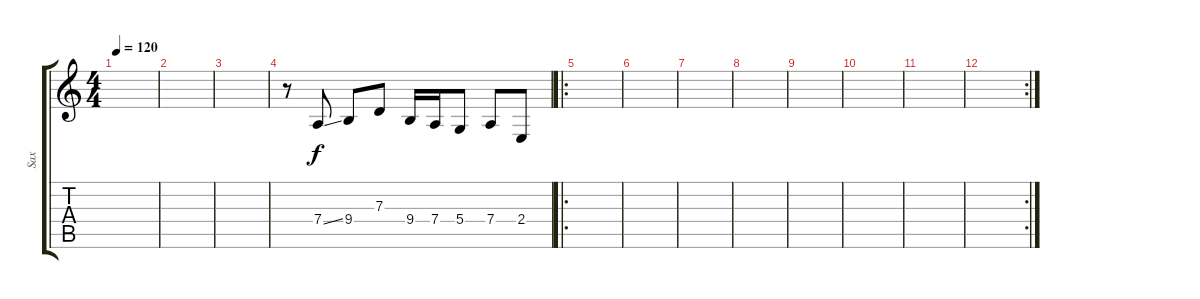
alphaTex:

\track ("Sax" "Sax") {instrument baritonesax}
\staff {score tabs}
\tuning (E4 B3 G3 D3 A2 E2) {hide}
\ts (4 4)
\tempo 120
\clef g2
\ks c
|
|
|
r.8 7.4{ss}.8 9.4.8 7.3.8 9.4.16 7.4.16 5.4.8 7.4.8 2.4.8 |
\ro
|
|
|
|
|
|
|
\rc 2
